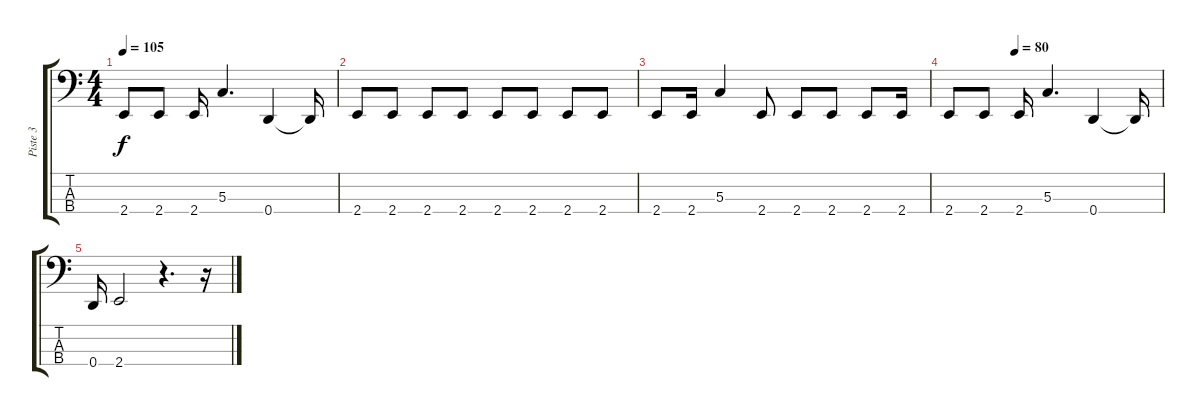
\track ("Piste 3" "Piste 3") {instrument electricbassfinger}
\staff {score tabs}
\tuning (F2 C2 G1 D1) {hide}
\ts (4 4)
\tempo 105
\clef f4
\ks c
2.4.8{dy f} 2.4.8 2.4.16 5.3.4{d} 0.4.4 0.4{t}.16 |
2.4.8 2.4.8 2.4.8 2.4.8 2.4.8 2.4.8 2.4.8 2.4.8 |
2.4.8 2.4.16 5.3.4 2.4.8 2.4.8 2.4.8 2.4.8 2.4.16 |
\tempo (80 0.3125)
2.4.8 2.4.8 2.4.16 5.3.4{d} 0.4.4 0.4{t}.16 |
0.4.16 2.4.2 r.4{d} r.16
